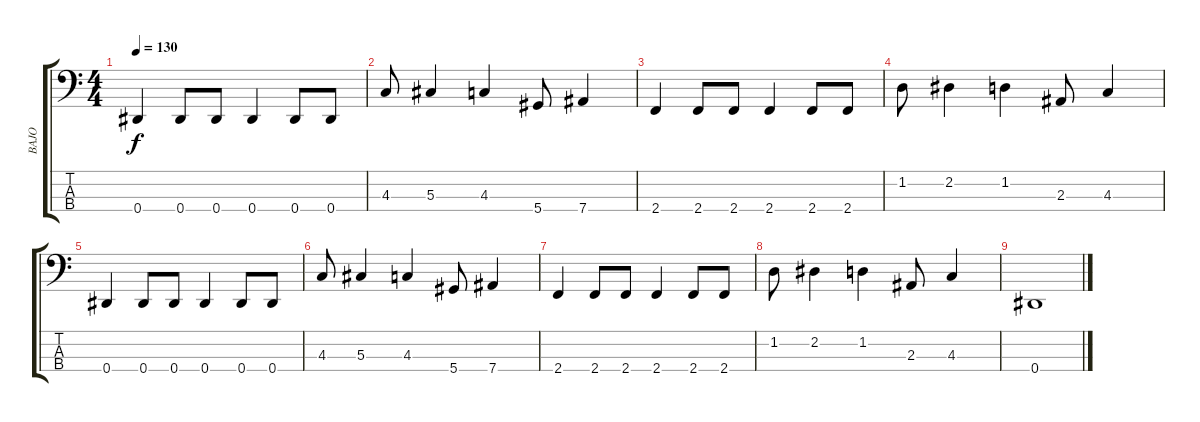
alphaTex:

\track ("BAJO" "BAJO") {instrument electricbasspick}
\staff {score tabs}
\tuning (Gb2 Db2 Ab1 Eb1) {hide}
\ts (4 4)
\tempo 130
\clef f4
\ks c
0.4.4{dy f} 0.4.8 0.4.8 0.4.4 0.4.8 0.4.8 |
4.3.8 5.3.4 4.3.4 5.4.8 7.4.4 |
2.4.4 2.4.8 2.4.8 2.4.4 2.4.8 2.4.8 |
1.2.8 2.2.4 1.2.4 2.3.8 4.3.4 |
0.4.4 0.4.8 0.4.8 0.4.4 0.4.8 0.4.8 |
4.3.8 5.3.4 4.3.4 5.4.8 7.4.4 |
2.4.4 2.4.8 2.4.8 2.4.4 2.4.8 2.4.8 |
1.2.8 2.2.4 1.2.4 2.3.8 4.3.4 |
0.4.1
